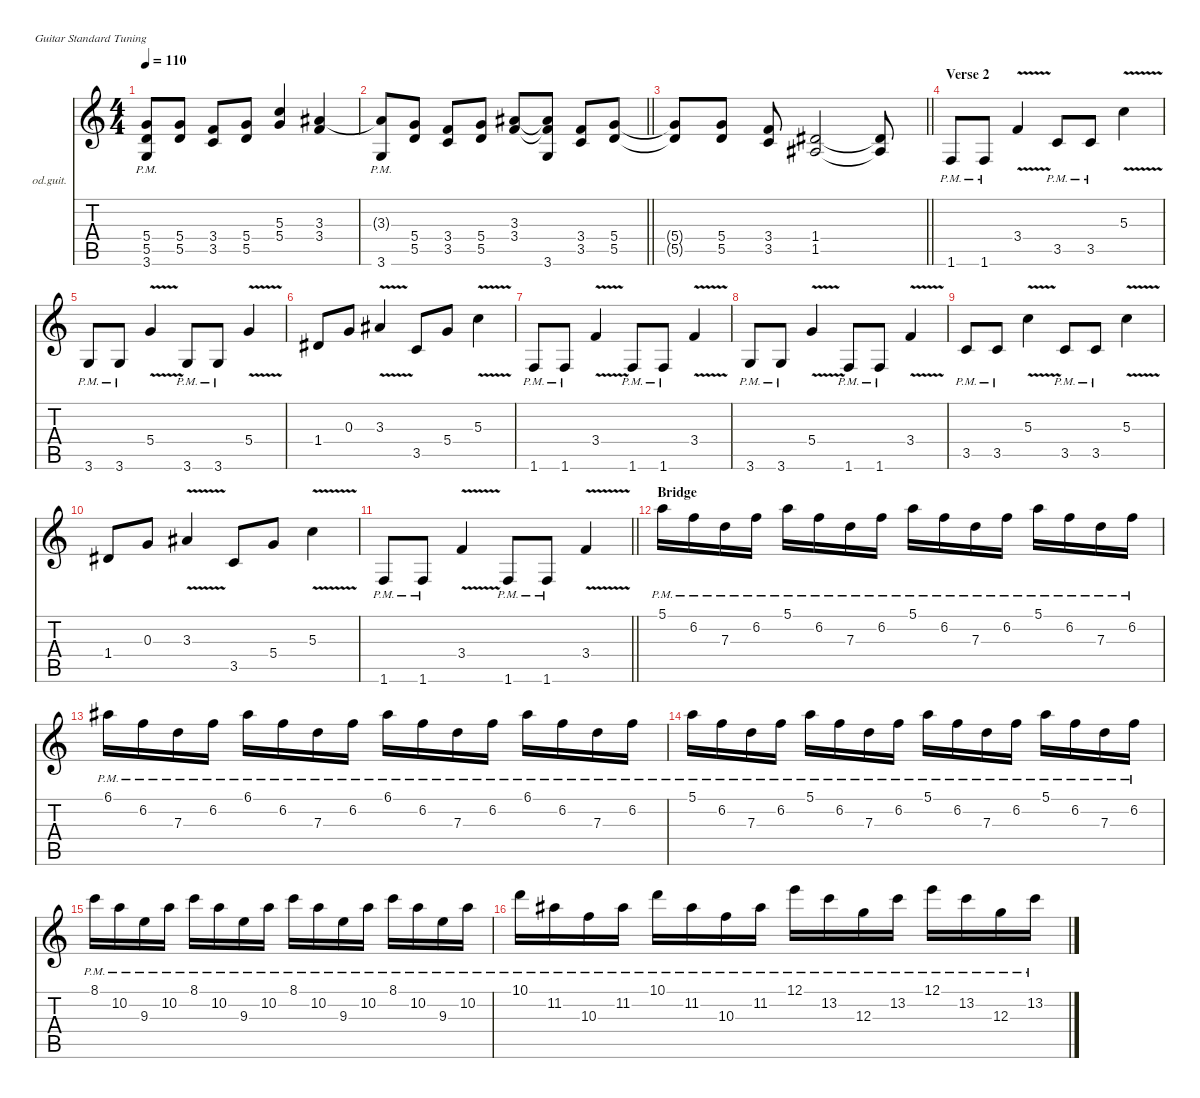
\defaultSystemsLayout 4
\hideDynamics
\bracketExtendMode nobrackets
\firstSystemTrackNameOrientation horizontal
\otherSystemsTrackNameOrientation horizontal
\track ("Gitar 1" "od.guit.") {instrument overdrivenguitar}
\staff {score tabs}
\tuning (E4 B3 G3 D3 A2 E2)
\ts (4 4)
\tempo 110
\clef g2
\ks c
(5.4{t} 5.5{t} 3.6{pm}).8{dy f} (5.4 5.5).8 (3.4 3.5).8 (5.4 5.5).8 (5.3 5.4).4 (3.3 3.4).4 |
\barLineRight lightlight
(3.3{t} 3.6{pm}).8 (5.4 5.5).8 (3.4 3.5).8 (5.4 5.5).8 (3.3 3.4).8 (3.3{t} 3.4{t} 3.6).8 (3.4 3.5).8 (5.4 5.5).8 |
\barLineRight lightlight
(5.4{t} 5.5{t}).8 (5.4 5.5).8 (3.4 3.5).8 (1.4 1.5).2 (1.4{t} 1.5{t}).8 |
\section ("" "Verse 2")
1.6{pm}.8 1.6{pm}.8 3.4{v}.4 3.5{pm}.8 3.5{pm}.8 5.3{v}.4 |
3.6{pm}.8 3.6{pm}.8 5.4{v}.4 3.6{pm}.8 3.6{pm}.8 5.4{v}.4 |
1.4.8 0.3.8 3.3{v}.4 3.5.8 5.4.8 5.3{v}.4 |
1.6{pm}.8 1.6{pm}.8 3.4{v}.4 1.6{pm}.8 1.6{pm}.8 3.4{v}.4 |
3.6{pm}.8 3.6{pm}.8 5.4{v}.4 1.6{pm}.8 1.6{pm}.8 3.4{v}.4 |
3.5{pm}.8 3.5{pm}.8 5.3{v}.4 3.5{pm}.8 3.5{pm}.8 5.3{v}.4 |
1.4.8 0.3.8 3.3{v}.4 3.5.8 5.4.8 5.3{v}.4 |
\barLineRight lightlight
1.6{pm}.8 1.6{pm}.8 3.4{v}.4 1.6{pm}.8 1.6{pm}.8 3.4{v}.4 |
\section ("" "Bridge")
5.1{pm}.16 6.2{pm}.16 7.3{pm}.16 6.2{pm}.16 5.1{pm}.16 6.2{pm}.16 7.3{pm}.16 6.2{pm}.16 5.1{pm}.16 6.2{pm}.16 7.3{pm}.16 6.2{pm}.16 5.1{pm}.16 6.2{pm}.16 7.3{pm}.16 6.2{pm}.16 |
6.1{pm}.16 6.2{pm}.16 7.3{pm}.16 6.2{pm}.16 6.1{pm}.16 6.2{pm}.16 7.3{pm}.16 6.2{pm}.16 6.1{pm}.16 6.2{pm}.16 7.3{pm}.16 6.2{pm}.16 6.1{pm}.16 6.2{pm}.16 7.3{pm}.16 6.2{pm}.16 |
5.1{pm}.16 6.2{pm}.16 7.3{pm}.16 6.2{pm}.16 5.1{pm}.16 6.2{pm}.16 7.3{pm}.16 6.2{pm}.16 5.1{pm}.16 6.2{pm}.16 7.3{pm}.16 6.2{pm}.16 5.1{pm}.16 6.2{pm}.16 7.3{pm}.16 6.2{pm}.16 |
8.1{pm}.16 10.2{pm}.16 9.3{pm}.16 10.2{pm}.16 8.1{pm}.16 10.2{pm}.16 9.3{pm}.16 10.2{pm}.16 8.1{pm}.16 10.2{pm}.16 9.3{pm}.16 10.2{pm}.16 8.1{pm}.16 10.2{pm}.16 9.3{pm}.16 10.2{pm}.16 |
10.1{pm}.16 11.2{pm}.16 10.3{pm}.16 11.2{pm}.16 10.1{pm}.16 11.2{pm}.16 10.3{pm}.16 11.2{pm}.16 12.1{pm}.16 13.2{pm}.16 12.3{pm}.16 13.2{pm}.16 12.1{pm}.16 13.2{pm}.16 12.3{pm}.16 13.2{pm}.16
